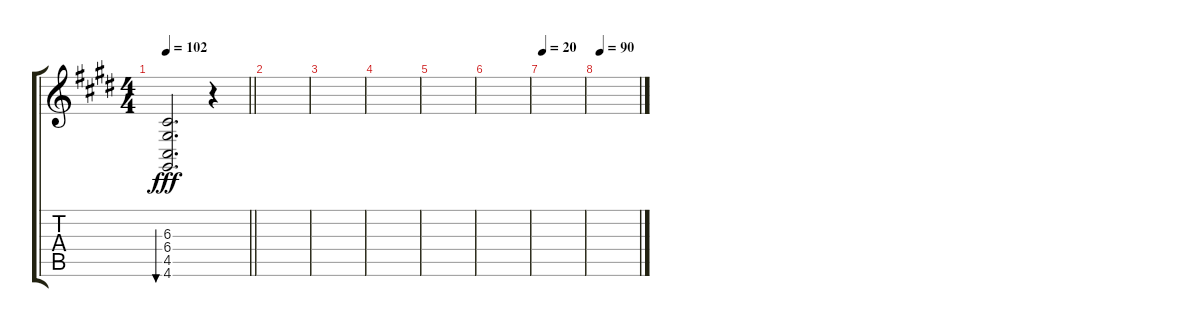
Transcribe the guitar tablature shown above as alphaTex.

\track "" {instrument brightacousticpiano}
\staff {score tabs}
\tuning (E4 B3 G3 D3 A2 E2) {hide}
\ts (4 4)
\tempo 102
\clef g2
\barLineRight lightlight
\ks e
(6.3 6.4 4.5 4.6).2{d bu 120 dy fff} r.4 |
\section ("" "")
|
|
|
|
|
\tempo 20
|
\tempo (90 0.0625)
